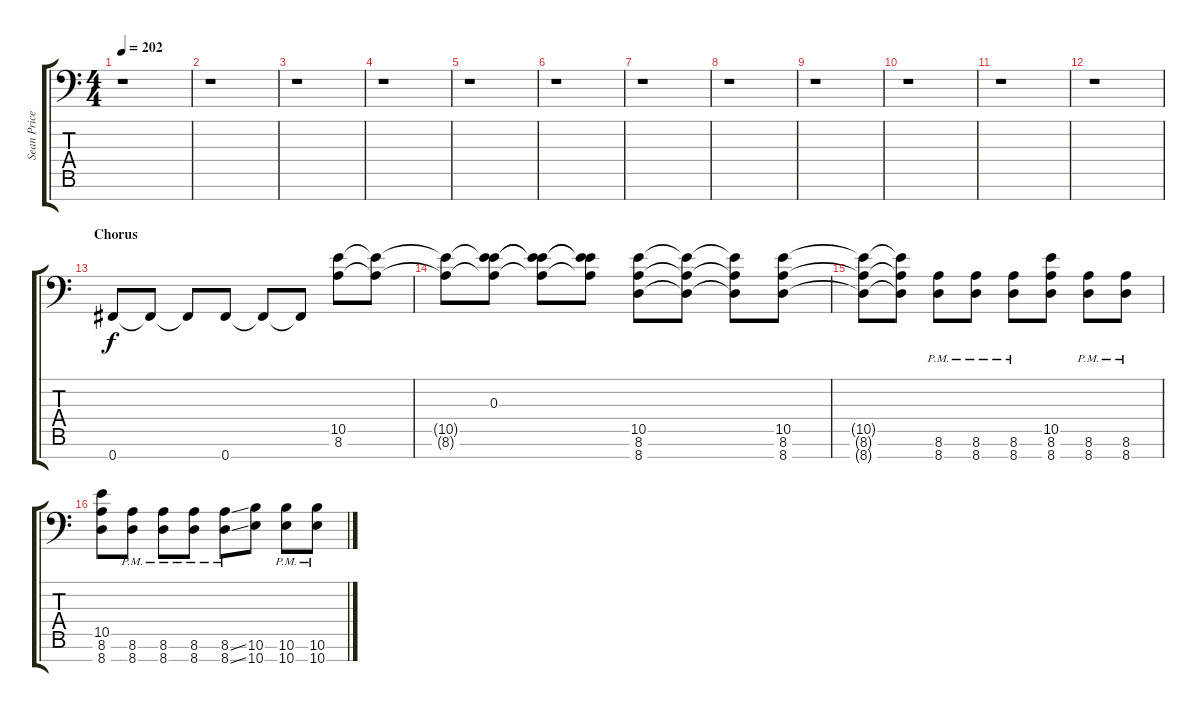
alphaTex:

\track ("Sean Price" "Sean Price") {instrument distortionguitar}
\staff {score tabs}
\tuning (Db4 Ab3 E3 B2 Gb2 Db2 Gb1) {hide}
\ts (4 4)
\tempo 202
\clef f4
\ks c
r.1{dy f} |
r.1 |
r.1 |
r.1 |
r.1 |
r.1 |
r.1 |
r.1 |
r.1 |
r.1 |
r.1 |
r.1 |
\section ("" "Chorus")
0.7.8 0.7{t}.8 0.7{t}.8 0.7.8 0.7{t}.8 0.7{t}.8 (10.5 8.6).8 (10.5{t} 8.6{t}).8 |
(10.5{t} 8.6{t}).8 (0.3 10.5{t} 8.6{t}).8 (0.3{t} 10.5{t} 8.6{t}).8 (0.3{t} 10.5{t} 8.6{t}).8 (10.5 8.6 8.7).8 (10.5{t} 8.6{t} 8.7{t}).8 (10.5{t} 8.6{t} 8.7{t}).8 (10.5 8.6 8.7).8 |
(10.5{t} 8.6{t} 8.7{t}).8 (10.5{t} 8.6{t} 8.7{t}).8 (8.6{pm} 8.7{pm}).8 (8.6{pm} 8.7{pm}).8 (8.6{pm} 8.7{pm}).8 (10.5 8.6 8.7).8 (8.6{pm} 8.7{pm}).8 (8.6{pm} 8.7{pm}).8 |
(10.5 8.6 8.7).8 (8.6{pm} 8.7{pm}).8 (8.6{pm} 8.7{pm}).8 (8.6{pm} 8.7{pm}).8 (8.6{ss} 8.7{ss pm}).8 (10.6 10.7).8 (10.6{pm} 10.7{pm}).8 (10.6{pm} 10.7{pm}).8
